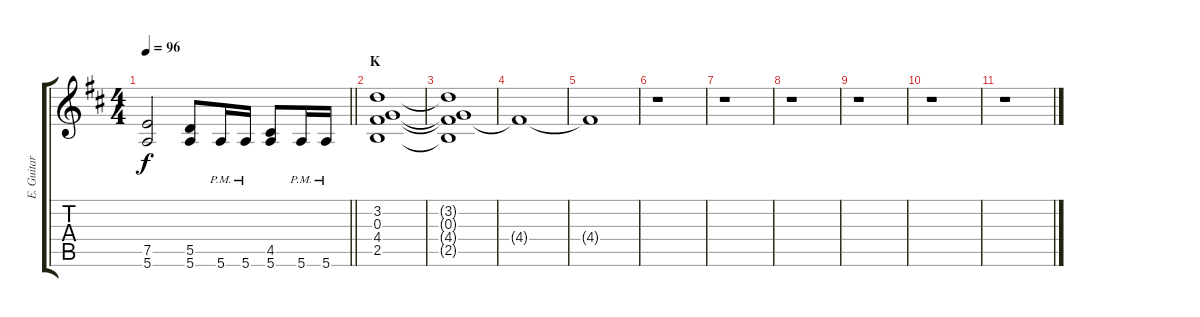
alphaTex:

\track ("E. Guitar IV" "E. Guitar ") {instrument overdrivenguitar}
\staff {score tabs}
\tuning (E4 B3 G3 D3 A2 E2) {hide}
\ts (4 4)
\tempo 96
\clef g2
\barLineRight lightlight
\ks d
(7.5 5.6).2{dy f} (5.5 5.6).8 5.6{pm}.16 5.6{pm}.16 (4.5 5.6).8 5.6{pm}.16 5.6{pm}.16 |
\section ("" "K")
(3.2 0.3 4.4 2.5).1 |
(3.2{t} 0.3{t} 4.4{t} 2.5{t}).1 |
4.4{t}.1 |
4.4{t}.1 |
r.1 |
r.1 |
r.1 |
r.1 |
r.1 |
r.1
